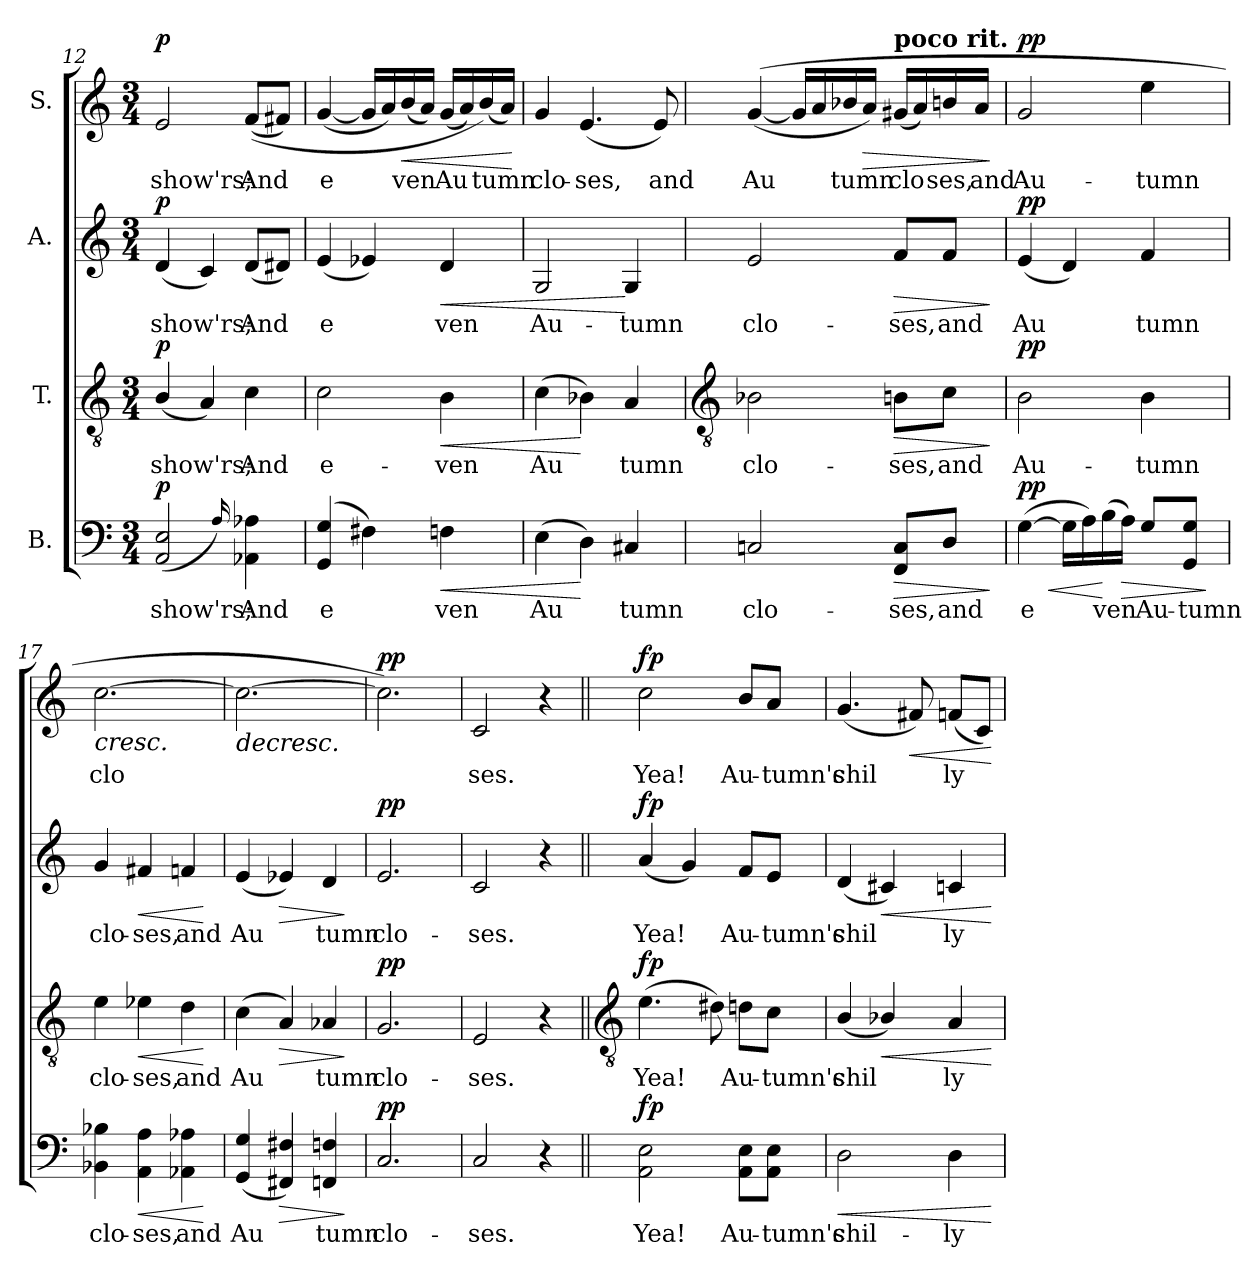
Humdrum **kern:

**kern	**text	**dynam	**kern	**text	**dynam	**kern	**text	**dynam	**kern	**text	**dynam
*part4	*part4	*part4	*part3	*part3	*part3	*part2	*part2	*part2	*part1	*part1	*part1
*staff4	*staff4	*staff4	*staff3	*staff3	*staff3	*staff2	*staff2	*staff2	*staff1	*staff1	*staff1
*I"B.	*	*	*I"T.	*	*	*I"A.	*	*	*I"S.	*	*
*clefF4	*	*	*clefGv2	*	*	*clefG2	*	*	*clefG2	*	*
*k[]	*	*	*k[]	*	*	*k[]	*	*	*k[]	*	*
*C:	*	*	*C:	*	*	*C:	*	*	*C:	*	*
*M3/4	*	*	*M3/4	*	*	*M3/4	*	*	*M3/4	*	*
=12	=12	=12	=12	=12	=12	=12	=12	=12	=12	=12	=12
!	!LO:LY:b	!LO:DY:a	!	!LO:LY:b	!LO:DY:a	!	!LO:LY:b	!LO:DY:a	!	!LO:LY:b	!LO:DY:a
(>2AA 2E	show'rs;	p	(<4B/	show'rs;	p	(<4d	show'rs;	p	2e	show'rs;	p
.	.	.	4A)	.	.	4c)	.	.	.	.	.
16qqA/)	.	.	.	.	.	.	.	.	.	.	.
!	!LO:LY:b	!	!	!LO:LY:b	!	!	!LO:LY:b	!	!	!LO:LY:b	!
4AA-X 4A-X	And	.	4c	And	.	(<8dL	And	.	(<(>8fL	And	.
.	.	.	.	.	.	8d#XJ)	.	.	8f#XJ)	.	.
=13	=13	=13	=13	=13	=13	=13	=13	=13	=13	=13	=13
!	!LO:LY:b	!	!	!LO:LY:b	!	!	!LO:LY:b	!	!	!LO:LY:b	!
(<4GG 4G	e	.	2c	e-	.	(<4e	e	.	(<[4g	e	.
4F#X)	.	.	.	.	.	4e-X)	.	.	16gLL]	.	.
.	.	.	.	.	.	.	.	.	16a)	.	.
!	!	!	!	!	!	!	!	!	!	!LO:LY:b	!LO:HP:b
.	.	.	.	.	.	.	.	.	(<16b	ven	<
.	.	.	.	.	.	.	.	.	16aJJ)	.	.
!	!LO:LY:b	!LO:HP:b	!	!LO:LY:b	!LO:HP:b	!	!LO:LY:b	!LO:HP:b	!	!LO:LY:b	!
4Fn	ven	<	4B	-ven	<	4d	ven	<	(<16gLL	Au	.
.	.	.	.	.	.	.	.	.	16a)	.	.
!	!	!	!	!	!	!	!	!	!	!LO:LY:b	!
.	.	.	.	.	.	.	.	.	(<16b)	tumn	.
.	.	.	.	.	.	.	.	.	16aJJ)	.	.
.	.	.	.	.	.	.	.	.	.	.	[
=14	=14	=14	=14	=14	=14	=14	=14	=14	=14	=14	=14
!	!LO:LY:b	!	!	!LO:LY:b	!	!	!LO:LY:b	!	!	!LO:LY:b	!
(>4E	Au	.	(>4c	Au	.	2G	Au-	.	4g	clo-	.
!	!	!	!	!	!	!	!	!	!	!LO:LY:b	!
4D)	.	[	4B-X)	.	[	.	.	.	(>4.e	-ses,	.
!	!LO:LY:b	!	!	!LO:LY:b	!	!	!LO:LY:b	!	!	!	!
4C#X	tumn	.	4A	tumn	.	4G	-tumn	[	.	.	.
!	!	!	!	!	!	!	!	!	!	!LO:LY:b	!
.	.	.	.	.	.	.	.	.	8e)	and	.
!!LO:LB:g=z
=15	=15	=15	=15	=15	=15	=15	=15	=15	=15	=15	=15
*	*	*	*clefGv2	*	*	*	*	*	*	*	*
!	!LO:LY:b	!	!	!LO:LY:b	!	!	!LO:LY:b	!	!	!LO:LY:b	!
2Cn	clo-	.	2B-X	clo-	.	2e	clo-	.	(<(>[4g	Au	.
.	.	.	.	.	.	.	.	.	16gLL]	.	.
.	.	.	.	.	.	.	.	.	16a	.	.
!	!	!	!	!	!	!	!	!	!	!LO:LY:b	!
.	.	.	.	.	.	.	.	.	16b-X	tumn	.
!	!	!	!	!	!	!	!	!	!	!	!LO:HP:b
.	.	.	.	.	.	.	.	.	16aJJ)	.	>
!	!	!	!	!	!	!	!	!	!LO:TX:a:B:t=poco rit.	!	!
!	!LO:LY:b	!LO:HP:b	!	!LO:LY:b	!LO:HP:b	!	!LO:LY:b	!LO:HP:b	!	!LO:LY:b	!
8FF 8CL	-ses,	>	8BnL	-ses,	>	8fL	-ses,	>	(<16g#XLL	clo	.
.	.	.	.	.	.	.	.	.	16a)	.	.
!	!LO:LY:b	!	!	!LO:LY:b	!	!	!LO:LY:b	!	!	!LO:LY:b	!
8DJ	and	.	8cJ	and	.	8fJ	and	.	16bn	ses,	.
!	!	!	!	!	!	!	!	!	!	!LO:LY:b	!
.	.	.	.	.	.	.	.	.	16aJJ	and	.
.	.	]	.	.	]	.	.	]	.	.	]
=16	=16	=16	=16	=16	=16	=16	=16	=16	=16	=16	=16
!	!LO:LY:b	!LO:HP:b	!	!LO:LY:b	!	!	!LO:LY:b	!	!	!LO:LY:b	!
!	!	!LO:DY:n=1:a	!	!	!LO:DY:a	!	!	!LO:DY:a	!	!	!LO:DY:a
(>[4G	e	< pp	2B	Au-	pp	(<4e	Au	pp	2g	Au-	pp
16GLL]	.	.	.	.	.	4d)	.	.	.	.	.
16A)	.	.	.	.	.	.	.	.	.	.	.
!	!LO:LY:b	!	!	!	!	!	!	!	!	!	!
(>16B	ven	[	.	.	.	.	.	.	.	.	.
!	!	!LO:HP:b	!	!	!	!	!	!	!	!	!
16AJJ)	.	>	.	.	.	.	.	.	.	.	.
!	!LO:LY:b	!	!	!LO:LY:b	!	!	!LO:LY:b	!	!	!LO:LY:b	!
8GL	Au-	.	4B	-tumn	.	4f	tumn	.	4ee	-tumn	.
!	!LO:LY:b	!	!	!	!	!	!	!	!	!	!
8GG 8GJ	-tumn	.	.	.	.	.	.	.	.	.	.
.	.	]	.	.	.	.	.	.	.	.	.
=17	=17	=17	=17	=17	=17	=17	=17	=17	=17	=17	=17
!	!LO:LY:b	!	!	!LO:LY:b	!	!	!LO:LY:b	!	!	!LO:LY:b	!LO:HP:b
4BB-X 4B-X	clo-	.	4e	clo-	.	4g	clo-	.	[2.cc	clo	<
!	!LO:LY:b	!LO:HP:b	!	!LO:LY:b	!LO:HP:b	!	!LO:LY:b	!LO:HP:b	!	!	!
4AA 4A	-ses,	<	4e-X	-ses,	<	4f#X	-ses,	<	.	.	.
!	!LO:LY:b	!	!	!LO:LY:b	!	!	!LO:LY:b	!	!	!	!
4AA-X 4A-X	and	.	4d	and	.	4fn	and	.	.	.	.
.	.	[	.	.	[	.	.	[	.	.	.
=18	=18	=18	=18	=18	=18	=18	=18	=18	=18	=18	=18
!	!LO:LY:b	!	!	!LO:LY:b	!	!	!LO:LY:b	!	!	!	!LO:HP:b
(<4GG 4G	Au	.	(<4c	Au	.	(<4e	Au	.	2.cc_	.	>
!	!	!LO:HP:b	!	!	!LO:HP:b	!	!	!LO:HP:b	!	!	!
4FF#X 4F#X)	.	>	4A)	.	>	4e-X)	.	>	.	.	.
!	!LO:LY:b	!	!	!LO:LY:b	!	!	!LO:LY:b	!	!	!	!
4FFn 4Fn	tumn	.	4A-X	tumn	.	4d	tumn	.	.	.	.
.	.	]	.	.	]	.	.	]	.	.	[
=19	=19	=19	=19	=19	=19	=19	=19	=19	=19	=19	=19
!	!LO:LY:b	!LO:DY:a	!	!LO:LY:b	!LO:DY:a	!	!LO:LY:b	!LO:DY:a	!	!	!LO:DY:a
2.C	clo-	pp	2.G	clo-	pp	2.e	clo-	pp	2.cc])	.	pp
.	.	.	.	.	.	.	.	.	.	.	]
=20	=20	=20	=20	=20	=20	=20	=20	=20	=20	=20	=20
!	!LO:LY:b	!	!	!LO:LY:b	!	!	!LO:LY:b	!	!	!LO:LY:b	!
2C	-ses.	.	2E	-ses.	.	2c	-ses.	.	2c	ses.	.
4r	.	.	4r	.	.	4r	.	.	4r	.	.
!!LO:LB:g=z
=21||	=21||	=21||	=21||	=21||	=21||	=21||	=21||	=21||	=21||	=21||	=21||
*	*	*	*clefGv2	*	*	*	*	*	*	*	*
!LO:N:vis=1	!LO:LY:b	!LO:DY:a	!	!LO:LY:b	!LO:DY:a	!	!LO:LY:b	!LO:DY:a	!	!LO:LY:b	!LO:DY:a
*^	*	*	*	*	*	*	*	*	*	*	*
2.ryy	2AA 2E	Yea!	fp	(>4.e	Yea!	fp	(<4a	Yea!	fp	2cc	Yea!	fp
.	.	.	.	.	.	.	4g)	.	.	.	.	.
.	.	.	.	8d#X)	.	.	.	.	.	.	.	.
!	!	!LO:LY:b	!	!	!LO:LY:b	!	!	!LO:LY:b	!	!	!LO:LY:b	!
.	8AA 8EL	Au-	.	8dnL	Au-	.	8fL	Au-	.	8bL	Au-	.
!	!	!LO:LY:b	!	!	!LO:LY:b	!	!	!LO:LY:b	!	!	!LO:LY:b	!
.	8AA 8EJ	-tumn's	.	8cJ	-tumn's	.	8eJ	-tumn's	.	8aJ	-tumn's	.
=22	=22	=22	=22	=22	=22	=22	=22	=22	=22	=22	=22	=22
!LO:N:vis=1	!	!LO:LY:b	!LO:HP:b	!	!LO:LY:b	!	!	!LO:LY:b	!	!	!LO:LY:b	!
2.ryy	2D	chil-	<	(<4B/	chil	.	(<4d	chil	.	(<4.g	chil	.
!	!	!	!	!	!	!LO:HP:b	!	!	!LO:HP:b	!	!	!
.	.	.	.	4B-X/)	.	<	4c#X)	.	<	.	.	.
!	!	!	!	!	!	!	!	!	!	!	!	!LO:HP:b
.	.	.	.	.	.	.	.	.	.	8f#X)	.	<
!	!	!LO:LY:b	!	!	!LO:LY:b	!	!	!LO:LY:b	!	!	!LO:LY:b	!
.	4D	-ly	.	4A	ly	.	4cn	ly	.	(<8fnL	ly	.
.	.	.	.	.	.	.	.	.	.	8cJ)	.	.
*v	*v	*	*	*	*	*	*	*	*	*	*	*
.	.	[	.	.	[	.	.	[	.	.	[
=	=	=	=	=	=	=	=	=	=	=	=
*-	*-	*-	*-	*-	*-	*-	*-	*-	*-	*-	*-
